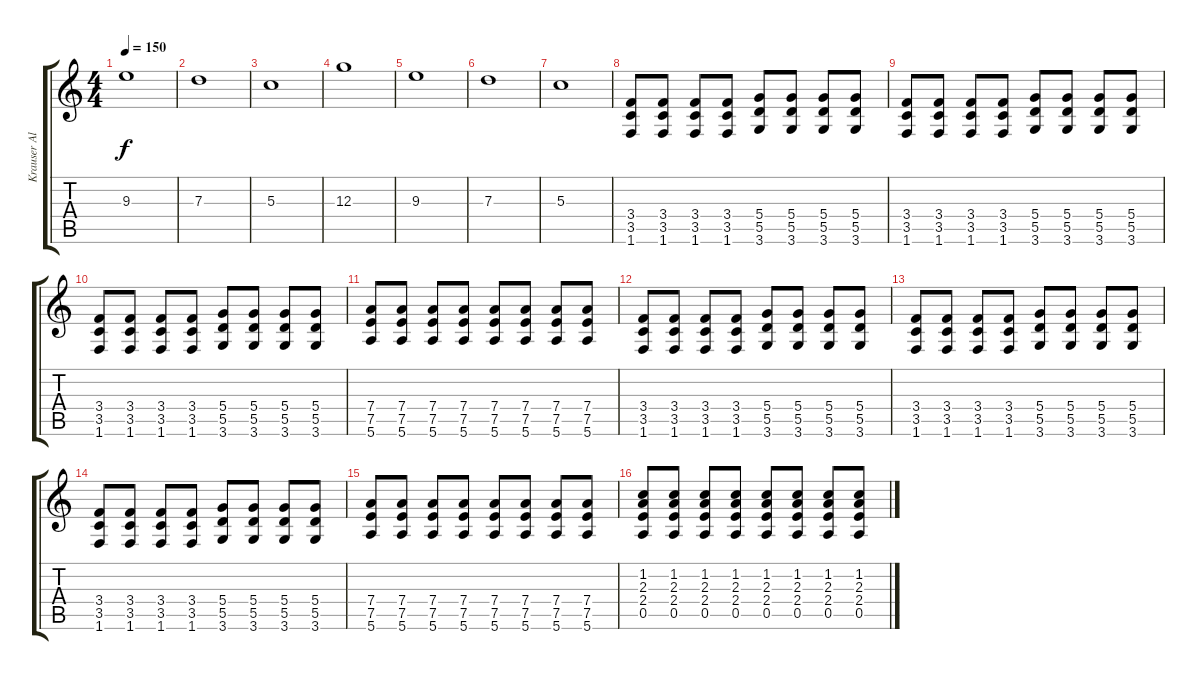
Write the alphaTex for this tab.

\track ("Krauser Alex" "Krauser Al") {instrument distortionguitar}
\staff {score tabs}
\tuning (E4 B3 G3 D3 A2 E2) {hide}
\ts (4 4)
\tempo 150
\clef g2
\ks c
9.3.1{dy f} |
7.3.1 |
5.3.1 |
12.3.1 |
9.3.1 |
7.3.1 |
5.3.1 |
(3.4 3.5 1.6).8 (3.4 3.5 1.6).8 (3.4 3.5 1.6).8 (3.4 3.5 1.6).8 (5.4 5.5 3.6).8 (5.4 5.5 3.6).8 (5.4 5.5 3.6).8 (5.4 5.5 3.6).8 |
(3.4 3.5 1.6).8 (3.4 3.5 1.6).8 (3.4 3.5 1.6).8 (3.4 3.5 1.6).8 (5.4 5.5 3.6).8 (5.4 5.5 3.6).8 (5.4 5.5 3.6).8 (5.4 5.5 3.6).8 |
(3.4 3.5 1.6).8 (3.4 3.5 1.6).8 (3.4 3.5 1.6).8 (3.4 3.5 1.6).8 (5.4 5.5 3.6).8 (5.4 5.5 3.6).8 (5.4 5.5 3.6).8 (5.4 5.5 3.6).8 |
(7.4 7.5 5.6).8 (7.4 7.5 5.6).8 (7.4 7.5 5.6).8 (7.4 7.5 5.6).8 (7.4 7.5 5.6).8 (7.4 7.5 5.6).8 (7.4 7.5 5.6).8 (7.4 7.5 5.6).8 |
(3.4 3.5 1.6).8 (3.4 3.5 1.6).8 (3.4 3.5 1.6).8 (3.4 3.5 1.6).8 (5.4 5.5 3.6).8 (5.4 5.5 3.6).8 (5.4 5.5 3.6).8 (5.4 5.5 3.6).8 |
(3.4 3.5 1.6).8 (3.4 3.5 1.6).8 (3.4 3.5 1.6).8 (3.4 3.5 1.6).8 (5.4 5.5 3.6).8 (5.4 5.5 3.6).8 (5.4 5.5 3.6).8 (5.4 5.5 3.6).8 |
(3.4 3.5 1.6).8 (3.4 3.5 1.6).8 (3.4 3.5 1.6).8 (3.4 3.5 1.6).8 (5.4 5.5 3.6).8 (5.4 5.5 3.6).8 (5.4 5.5 3.6).8 (5.4 5.5 3.6).8 |
(7.4 7.5 5.6).8 (7.4 7.5 5.6).8 (7.4 7.5 5.6).8 (7.4 7.5 5.6).8 (7.4 7.5 5.6).8 (7.4 7.5 5.6).8 (7.4 7.5 5.6).8 (7.4 7.5 5.6).8 |
(1.2 2.3 2.4 0.5).8 (1.2 2.3 2.4 0.5).8 (1.2 2.3 2.4 0.5).8 (1.2 2.3 2.4 0.5).8 (1.2 2.3 2.4 0.5).8 (1.2 2.3 2.4 0.5).8 (1.2 2.3 2.4 0.5).8 (1.2 2.3 2.4 0.5).8
